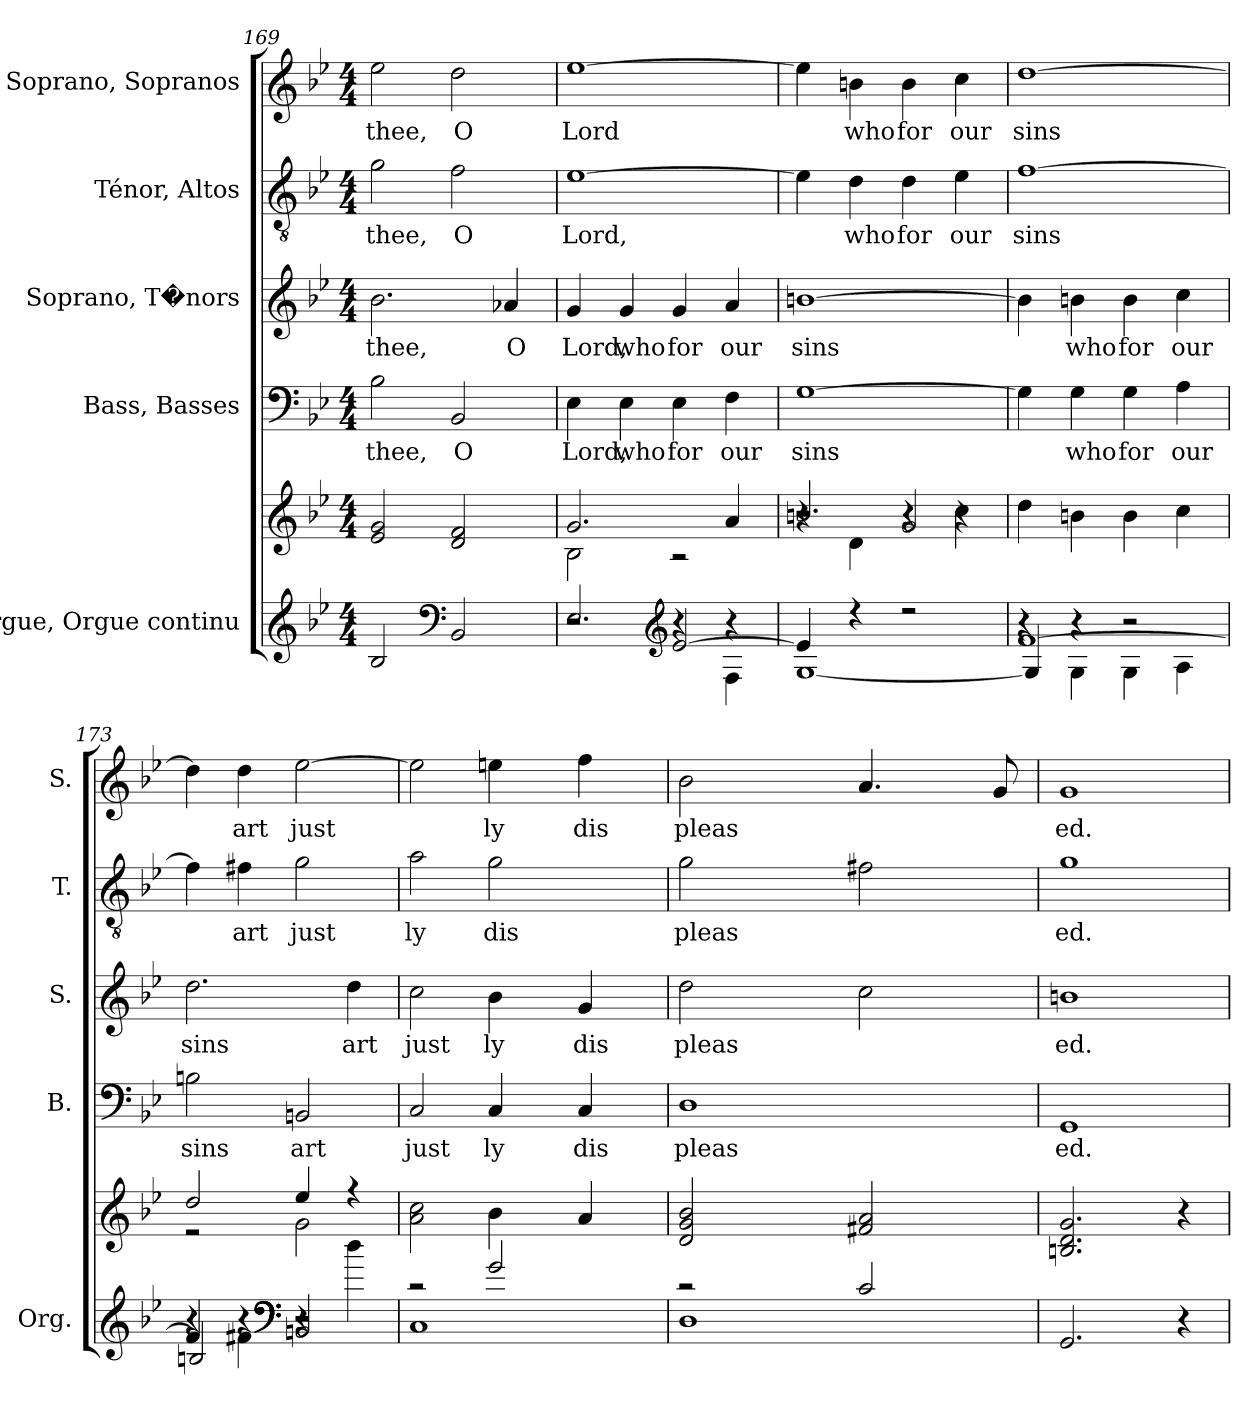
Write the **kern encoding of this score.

**kern	**kern	**kern	**text	**kern	**text	**kern	**text	**kern	**text
*part5	*part5	*part4	*part4	*part3	*part3	*part2	*part2	*part1	*part1
*staff6	*staff5	*staff4	*staff4	*staff3	*staff3	*staff2	*staff2	*staff1	*staff1
*I"Orgue, Orgue continu	*	*I"Bass, Basses	*	*I"Soprano, T�nors	*	*I"Ténor, Altos	*	*I"Soprano, Sopranos	*
*I'Org.	*	*I'B.	*	*I'S.	*	*I'T.	*	*I'S.	*
*clefG2	*clefG2	*clefF4	*	*clefG2	*	*clefGv2	*	*clefG2	*
*k[b-e-]	*k[b-e-]	*k[b-e-]	*	*k[b-e-]	*	*k[b-e-]	*	*k[b-e-]	*
*M4/4	*M4/4	*M4/4	*	*M4/4	*	*M4/4	*	*M4/4	*
=169	=169	=169	=169	=169	=169	=169	=169	=169	=169
!	!	!	!LO:LY:b	!	!LO:LY:b	!	!LO:LY:b	!	!LO:LY:b
2B-/	2e-/ 2g/	2B-\	thee,	2.b-\	thee,	2g\	thee,	2ee-\	thee,
*clefF4	*	*	*	*	*	*	*	*	*
!	!	!	!LO:LY:b	!	!	!	!LO:LY:b	!	!LO:LY:b
2BB-/	2d/ 2f/	2BB-/	O	.	.	2f\	O	2dd\	O
!	!	!	!	!	!LO:LY:b	!	!	!	!
.	.	.	.	4a-X/	O	.	.	.	.
!!LO:LB:g=z
=170	=170	=170	=170	=170	=170	=170	=170	=170	=170
*^	*^	*	*	*	*	*	*	*	*
*	*^	*	*	*	*	*	*	*	*	*	*
!	!	!	!	!	!	!LO:LY:b	!	!LO:LY:b	!	!LO:LY:b	!	!LO:LY:b
2r	2r	2.E-/	2.g/	2B-\	4E-\	Lord,	4g/	Lord,	[1e-	Lord,	[1ee-	Lord
!	!	!	!	!	!	!LO:LY:b	!	!LO:LY:b	!	!	!	!
.	.	.	.	.	4E-\	who	4g/	who	.	.	.	.
*clefG2	*	*	*	*	*	*	*	*	*	*	*	*
!	!	!	!	!	!	!LO:LY:b	!	!LO:LY:b	!	!	!	!
[2e-/	4r	.	.	2r	4E-\	for	4g/	for	.	.	.	.
!	!	!	!	!	!	!LO:LY:b	!	!LO:LY:b	!	!	!	!
.	4F\	4r	4a/	.	4F\	our	4a/	our	.	.	.	.
=171	=171	=171	=171	=171	=171	=171	=171	=171	=171	=171	=171	=171
*	*	*	*	*^	*	*	*	*	*	*	*	*
!	!	!	!	!	!	!	!LO:LY:b	!	!LO:LY:b	!	!	!	!
*	*v	*v	*	*	*	*	*	*	*	*	*	*	*
4e-/]	[1G	2.bn/	4r	2r	[1G	sins	[1bn	sins	4e-\]	.	4ee-\]	.
!	!	!	!	!	!	!	!	!	!	!LO:LY:b	!	!LO:LY:b
4r	.	.	4d\	.	.	.	.	.	4d\	who	4bn\	who
!	!	!	!	!	!	!	!	!	!	!LO:LY:b	!	!LO:LY:b
2r	.	.	4r	2g/	.	.	.	.	4d\	for	4b\	for
!	!	!	!	!	!	!	!	!	!	!LO:LY:b	!	!LO:LY:b
.	.	4r	4cc\	.	.	.	.	.	4e-\	our	4cc\	our
*	*	*	*v	*v	*	*	*	*	*	*	*	*
=172	=172	=172	=172	=172	=172	=172	=172	=172	=172	=172	=172
*	*^	*	*	*	*	*	*	*	*	*	*
!	!	!	!	!	!	!	!	!	!	!LO:LY:b	!	!LO:LY:b
*	*	*	*v	*v	*	*	*	*	*	*	*	*
[1f	4r	4G/]	4dd\	4G\]	.	4b\]	.	[1f	sins	[1dd	sins
!	!	!	!	!	!LO:LY:b	!	!LO:LY:b	!	!	!	!
.	4G\	4r	4bn\	4G\	who	4bn\	who	.	.	.	.
!	!	!	!	!	!LO:LY:b	!	!LO:LY:b	!	!	!	!
.	4G\	2r	4b\	4G\	for	4b\	for	.	.	.	.
!	!	!	!	!	!LO:LY:b	!	!LO:LY:b	!	!	!	!
.	4A\	.	4cc\	4A\	our	4cc\	our	.	.	.	.
=173	=173	=173	=173	=173	=173	=173	=173	=173	=173	=173	=173
*	*	*	*^	*	*	*	*	*	*	*	*
!	!	!	!	!	!	!LO:LY:b	!	!LO:LY:b	!	!	!	!
4f/]	4r	2Bn/	2dd/	2r	2Bn\	sins	2.dd\	sins	4f\]	.	4dd\]	.
!	!	!	!	!	!	!	!	!	!	!LO:LY:b	!	!LO:LY:b
4r	4f#X\	.	.	.	.	.	.	.	4f#X\	art	4dd\	art
*clefF4	*	*	*	*	*	*	*	*	*	*	*	*
!	!	!	!	!	!	!LO:LY:b	!	!	!	!LO:LY:b	!	!LO:LY:b
2r	4r	2BBn/	4ee-/	2g\	2BBn/	art	.	.	2g\	just	[2ee-\	just
!	!	!	!	!	!	!	!	!LO:LY:b	!	!	!	!
.	4dd\	.	4r	.	.	.	4dd\	art	.	.	.	.
*	*v	*v	*	*	*	*	*	*	*	*	*	*
*	*	*v	*v	*	*	*	*	*	*	*	*
!!LO:PB:g=z
=174	=174	=174	=174	=174	=174	=174	=174	=174	=174	=174
!	!	!	!	!LO:LY:b	!	!LO:LY:b	!	!LO:LY:b	!	!
*	*	*	*	*	*	*	*	*	*^	*
*	*	*	*	*	*	*	*	*	*	*^	*
*	*	*	*	*	*	*	*	*	*	*	*^	*
*	*	*	*	*	*	*	*	*	*	*	*	*^	*
*	*	*	*	*	*	*	*	*	*	*	*	*	*^	*
2r	1C	2a\ 2cc\	2C/	just	2cc\	just	2a\	ly	2ee-\]	2ryy	2ryy	2ryy	2ryy	2..ryy	.
!	!	!	!	!LO:LY:b	!	!LO:LY:b	!	!LO:LY:b	!	!	!	!	!	!	!LO:LY:b
2g/	.	4b-\	4C/	ly	4b-\	ly	2g\	dis	4een\	16ryy	8ryy	8.ryy	4ryy	.	ly
*	*	*	*	*	*	*	*	*	*MM73	*	*	*	*	*	*
.	.	.	.	.	.	.	.	.	.	4..ryy	.	.	.	.	.
*	*	*	*	*	*	*	*	*	*MM71	*	*	*	*	*	*
.	.	.	.	.	.	.	.	.	.	.	4.ryy	.	.	.	.
*	*	*	*	*	*	*	*	*	*MM70	*	*	*	*	*	*
.	.	.	.	.	.	.	.	.	.	.	.	4ryy	.	.	.
*	*	*	*	*	*	*	*	*	*MM68	*	*	*	*	*	*
!	!	!	!	!LO:LY:b	!	!LO:LY:b	!	!	!	!	!	!	!	!	!LO:LY:b
.	.	4a/	4C/	dis	4g/	dis	.	.	4ff\	.	.	.	16ryy	.	dis
*	*	*	*	*	*	*	*	*	*MM66	*	*	*	*	*	*
.	.	.	.	.	.	.	.	.	.	.	.	.	8.ryy	.	.
*	*	*	*	*	*	*	*	*	*MM64	*	*	*	*	*	*
.	.	.	.	.	.	.	.	.	.	.	.	.	.	8ryy	.
*	*	*	*	*	*	*	*	*	*MM62	*	*	*	*	*	*
.	.	.	.	.	.	.	.	.	.	.	.	16ryy	.	.	.
*	*	*	*	*	*	*	*	*	*v	*v	*v	*v	*v	*v	*
*	*	*	*	*	*	*	*	*	*MM60	*
!!LO:PB:g=z
=175	=175	=175	=175	=175	=175	=175	=175	=175	=175	=175
*	*	*	*	*	*	*	*	*	*^	*
*	*	*	*	*	*	*	*	*	*	*^	*
*	*	*	*	*	*	*	*	*	*	*	*^	*
*	*	*	*	*	*	*	*	*	*	*	*	*^	*
*	*	*	*	*	*	*	*	*	*	*	*	*	*^	*
!	!	!	!	!LO:LY:b	!	!LO:LY:b	!	!LO:LY:b	!	!	!	!	!	!	!LO:LY:b
*	*	*	*	*	*	*	*	*	*	*^	*^	*^	*^	*^	*
*	*	*	*	*	*	*	*	*	*	*	*	*	*	*	*	*	*	*	*	*
2r	1D	2d/ 2g/ 2b-/	1D	pleas	2dd\	pleas	2g\	pleas	2b-\	16ryy	8ryy	8.ryy	4ryy	4ryy	4.ryy	4..ryy	2ryy	2ryy	2.ryy	pleas
*	*	*	*	*	*	*	*	*	*MM58	*	*	*	*	*	*	*	*	*	*	*
.	.	.	.	.	.	.	.	.	.	2...ryy	.	.	.	.	.	.	.	.	.	.
*	*	*	*	*	*	*	*	*	*MM56	*	*	*	*	*	*	*	*	*	*	*
.	.	.	.	.	.	.	.	.	.	.	2..ryy	.	.	.	.	.	.	.	.	.
*	*	*	*	*	*	*	*	*	*MM54	*	*	*	*	*	*	*	*	*	*	*
.	.	.	.	.	.	.	.	.	.	.	.	2ryy	.	.	.	.	.	.	.	.
*	*	*	*	*	*	*	*	*	*MM53	*	*	*	*	*	*	*	*	*	*	*
.	.	.	.	.	.	.	.	.	.	.	.	.	2.ryy	16ryy	.	.	.	.	.	.
*	*	*	*	*	*	*	*	*	*MM50	*	*	*	*	*	*	*	*	*	*	*
.	.	.	.	.	.	.	.	.	.	.	.	.	.	2ryy	.	.	.	.	.	.
*	*	*	*	*	*	*	*	*	*MM48	*	*	*	*	*	*	*	*	*	*	*
.	.	.	.	.	.	.	.	.	.	.	.	.	.	.	2ryy	.	.	.	.	.
*	*	*	*	*	*	*	*	*	*MM45	*	*	*	*	*	*	*	*	*	*	*
.	.	.	.	.	.	.	.	.	.	.	.	.	.	.	.	2ryy	.	.	.	.
*	*	*	*	*	*	*	*	*	*MM42	*	*	*	*	*	*	*	*	*	*	*
2c/	.	2f#X/ 2a/	.	.	2cc\	.	2f#X\	.	4.a/	.	.	.	.	.	.	.	16ryy	8ryy	.	.
*	*	*	*	*	*	*	*	*	*MM39	*	*	*	*	*	*	*	*	*	*	*
.	.	.	.	.	.	.	.	.	.	.	.	.	.	.	.	.	4..ryy	.	.	.
*	*	*	*	*	*	*	*	*	*MM36	*	*	*	*	*	*	*	*	*	*	*
.	.	.	.	.	.	.	.	.	.	.	.	.	.	.	.	.	.	4.ryy	.	.
*	*	*	*	*	*	*	*	*	*MM33	*	*	*	*	*	*	*	*	*	*	*
.	.	.	.	.	.	.	.	.	.	.	.	4ryy	.	.	.	.	.	.	.	.
*	*	*	*	*	*	*	*	*	*MM30	*	*	*	*	*	*	*	*	*	*	*
.	.	.	.	.	.	.	.	.	.	.	.	.	.	.	.	.	.	.	4ryy	.
*	*	*	*	*	*	*	*	*	*MM27	*	*	*	*	*	*	*	*	*	*	*
.	.	.	.	.	.	.	.	.	.	.	.	.	.	8.ryy	.	.	.	.	.	.
*	*	*	*	*	*	*	*	*	*MM24	*	*	*	*	*	*	*	*	*	*	*
.	.	.	.	.	.	.	.	.	8g/	.	.	.	.	.	8ryy	.	.	.	.	.
*	*	*	*	*	*	*	*	*	*MM21	*	*	*	*	*	*	*	*	*	*	*
.	.	.	.	.	.	.	.	.	.	.	.	16ryy	.	.	.	16ryy	.	.	.	.
*v	*v	*	*	*	*	*	*	*	*v	*v	*v	*v	*v	*v	*v	*v	*v	*v	*v	*
*	*	*	*	*	*	*	*	*MM19	*
!!LO:PB:g=z
=176	=176	=176	=176	=176	=176	=176	=176	=176	=176
*	*	*	*	*	*	*	*	*MM18	*
*^	*	*	*	*	*	*	*	*^	*
*	*	*	*	*	*	*	*	*	*	*^	*
*	*	*	*	*	*	*	*	*	*	*	*^	*
*	*	*	*	*	*	*	*	*	*	*	*	*^	*
*	*	*	*	*	*	*	*	*	*	*	*	*	*^	*
*	*	*	*	*	*	*	*	*	*	*	*	*	*	*^	*
*	*	*	*	*	*	*	*	*	*	*	*	*	*	*	*^	*
*	*	*	*	*	*	*	*	*	*	*	*	*	*	*	*	*^	*
*	*	*	*	*	*	*	*	*	*	*	*	*	*	*	*	*	*^	*
*	*	*	*	*	*	*	*	*	*	*	*	*	*	*	*	*	*	*^	*
!	!	!	!	!LO:LY:b	!	!LO:LY:b	!	!LO:LY:b	!	!	!	!	!	!	!	!	!	!	!	!LO:LY:b
*v	*v	*	*	*	*	*	*	*	*	*v	*v	*v	*v	*v	*v	*v	*v	*v	*v	*
2.GG/	2.Bn/ 2.d/ 2.g/	1GG	ed.	1bn	ed.	1g	ed.	1g	16ryy	ed.
*	*	*	*	*	*	*	*	*MM50	*	*
.	.	.	.	.	.	.	.	.	2...ryy	.
4r	4r	.	.	.	.	.	.	.	.	.
*	*	*	*	*	*	*	*	*v	*v	*
*MM75	*MM75	*MM75	*	*MM75	*	*MM75	*	*MM75	*
=	=	=	=	=	=	=	=	=	=
*-	*-	*-	*-	*-	*-	*-	*-	*-	*-
